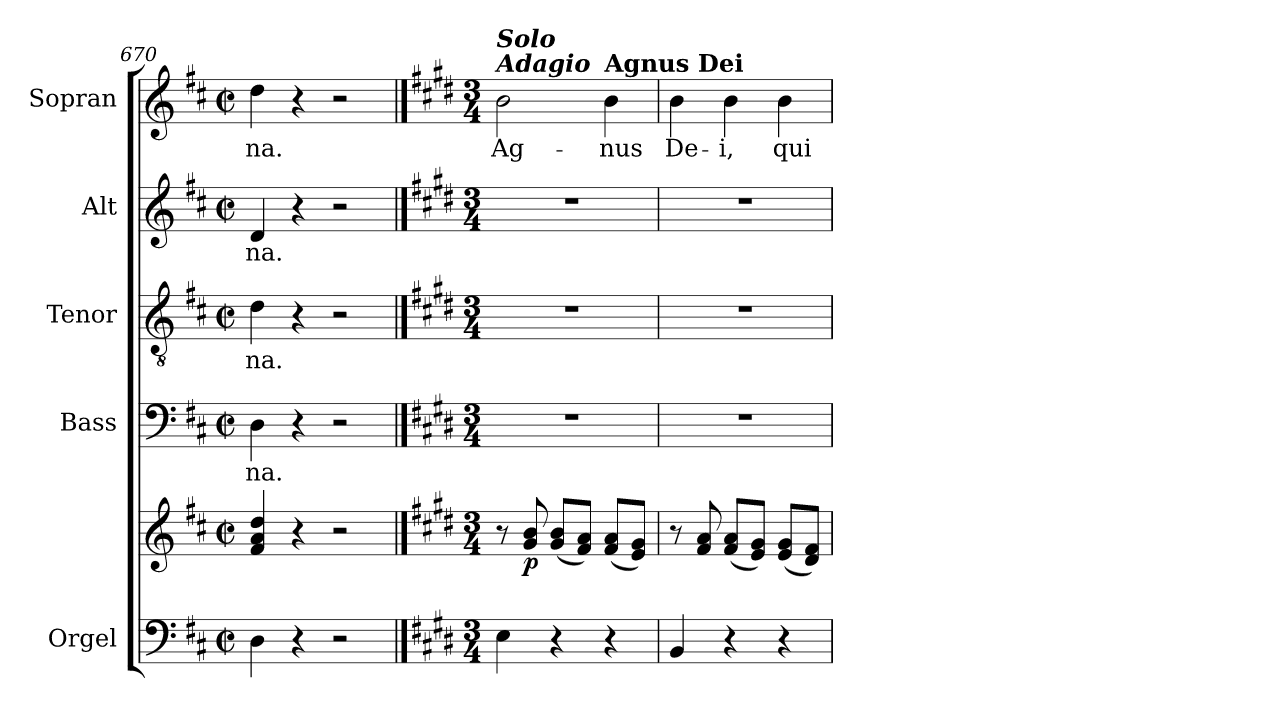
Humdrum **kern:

**kern	**kern	**dynam	**kern	**text	**kern	**text	**kern	**text	**kern	**text
*part5	*part5	*part5	*part4	*part4	*part3	*part3	*part2	*part2	*part1	*part1
*staff6	*staff5	*staff5/6	*staff4	*staff4	*staff3	*staff3	*staff2	*staff2	*staff1	*staff1
*I"Orgel	*	*	*I"Bass	*	*I"Tenor	*	*I"Alt	*	*I"Sopran	*
*I'Org.	*	*	*I'B.	*	*I'T.	*	*I'A.	*	*I'S.	*
*clefF4	*clefG2	*	*clefF4	*	*clefGv2	*	*clefG2	*	*clefG2	*
*k[f#c#]	*k[f#c#]	*	*k[f#c#]	*	*k[f#c#]	*	*k[f#c#]	*	*k[f#c#]	*
*D:	*D:	*	*D:	*	*D:	*	*D:	*	*D:	*
*M2/2	*M2/2	*	*M2/2	*	*M2/2	*	*M2/2	*	*M2/2	*
*met(c|)	*met(c|)	*	*met(c|)	*	*met(c|)	*	*met(c|)	*	*met(c|)	*
=670	=670	=670	=670	=670	=670	=670	=670	=670	=670	=670
!	!	!	!	!LO:LY:b	!	!LO:LY:b	!	!LO:LY:b	!	!LO:LY:b
4D\	4f#/ 4a/ 4dd/	.	4D\	-na.	4d\	-na.	4d/	-na.	4dd\	-na.
4r	4r	.	4r	.	4r	.	4r	.	4r	.
2r	2r	.	2r	.	2r	.	2r	.	2r	.
!!LO:LB:g=z
==671	==671	==671	==671	==671	==671	==671	==671	==671	==671	==671
*k[f#c#g#d#]	*k[f#c#g#d#]	*	*k[f#c#g#d#]	*	*k[f#c#g#d#]	*	*k[f#c#g#d#]	*	*k[f#c#g#d#]	*
*E:	*E:	*	*E:	*	*E:	*	*E:	*	*E:	*
*M3/4	*M3/4	*	*M3/4	*	*M3/4	*	*M3/4	*	*M3/4	*
!	!	!	!	!	!	!	!	!	!LO:TX:a:Bi:t=Adagio	!
!	!	!	!	!	!	!	!	!	!LO:TX:a:Bi:t=Solo	!
!	!	!	!	!	!	!	!	!	!	!LO:LY:b
4E\	8r	.	2.r	.	2.r	.	2.r	.	2b\	Ag-
!	!	!LO:DY:b	!	!	!	!	!	!	!	!
.	8g#/ 8b/	p	.	.	.	.	.	.	.	.
4r	(<8g#/ 8b/L	.	.	.	.	.	.	.	.	.
.	8f#/ 8a/J)	.	.	.	.	.	.	.	.	.
!	!	!	!	!	!	!	!	!	!LO:TX:a:B:t=Agnus Dei	!
!	!	!	!	!	!	!	!	!	!	!LO:LY:b
4r	(<8f#/ 8a/L	.	.	.	.	.	.	.	4b\	-nus
.	8e/ 8g#/J)	.	.	.	.	.	.	.	.	.
=672	=672	=672	=672	=672	=672	=672	=672	=672	=672	=672
!	!	!	!	!	!	!	!	!	!	!LO:LY:b
4BB/	8r	.	2.r	.	2.r	.	2.r	.	4b\	De-
.	8f#/ 8a/	.	.	.	.	.	.	.	.	.
!	!	!	!	!	!	!	!	!	!	!LO:LY:b
4r	(<8f#/ 8a/L	.	.	.	.	.	.	.	4b\	-i,
.	8e/ 8g#/J)	.	.	.	.	.	.	.	.	.
!	!	!	!	!	!	!	!	!	!	!LO:LY:b
4r	(<8e/ 8g#/L	.	.	.	.	.	.	.	4b\	qui
.	8d#/ 8f#/J)	.	.	.	.	.	.	.	.	.
=	=	=	=	=	=	=	=	=	=	=
*-	*-	*-	*-	*-	*-	*-	*-	*-	*-	*-
